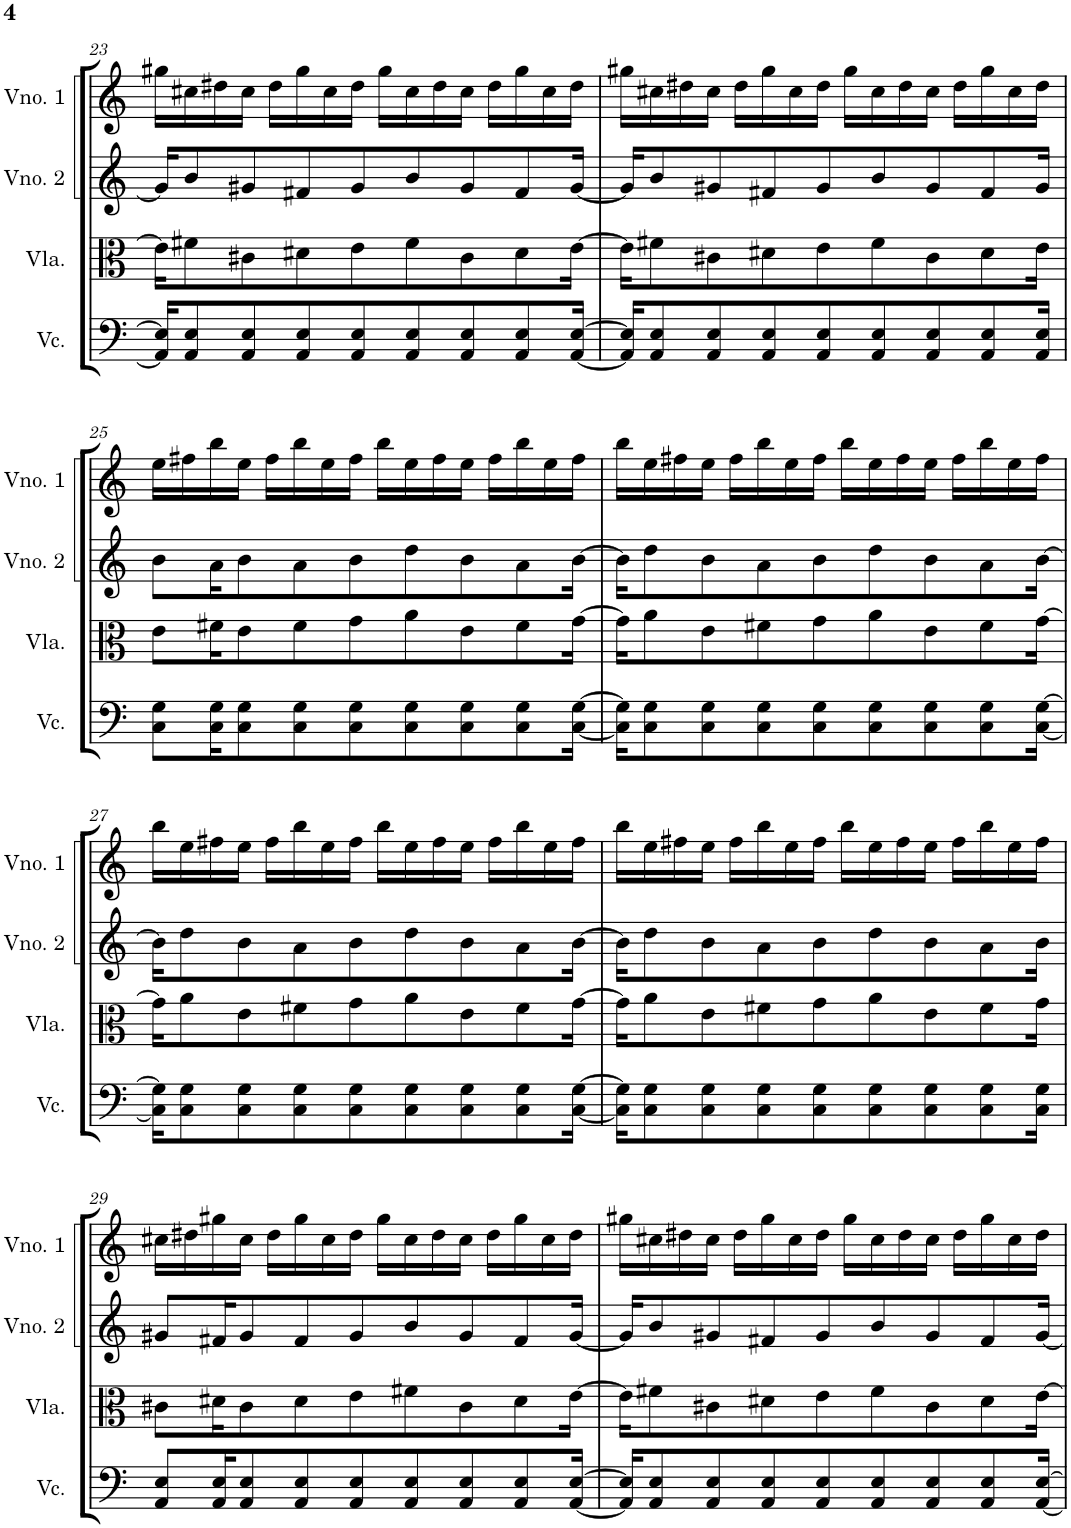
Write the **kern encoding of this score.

**kern	**kern	**kern	**kern
*part4	*part3	*part2	*part1
*staff4	*staff3	*staff2	*staff1
*I"Violoncelo	*I"Viola	*I"Violino 2	*I"Violino 1
*I'Vc.	*I'Vla.	*I'Vno. 2	*I'Vno. 1
!!LO:PB:g=z
*clefF4	*clefC3	*clefG2	*clefG2
*k[]	*k[]	*k[]	*k[]
*M4/4	*M4/4	*M4/4	*M4/4
=23	=23	=23	=23
16AA/] 16E/]KL	16e\KL]	16g#/KL]	16gg#X\LL
8AA/ 8E/	8f#X\	8b/	16cc#X\
.	.	.	16dd#X\
8AA/ 8E/	8c#X\	8g#X/	16cc#\JJ
.	.	.	16dd#\LL
8AA/ 8E/	8d#X\	8f#X/	16gg#\
.	.	.	16cc#\
8AA/ 8E/	8e\	8g#/	16dd#\JJ
.	.	.	16gg#\LL
8AA/ 8E/	8f#\	8b/	16cc#\
.	.	.	16dd#\
8AA/ 8E/	8c#\	8g#/	16cc#\JJ
.	.	.	16dd#\LL
8AA/ 8E/	8d#\	8f#/	16gg#\
.	.	.	16cc#\
[16AA/ [16E/Jk	[16e\Jk	[16g#/Jk	16dd#\JJ
=24	=24	=24	=24
16AA/] 16E/]KL	16e\KL]	16g#/KL]	16gg#X\LL
8AA/ 8E/	8f#X\	8b/	16cc#X\
.	.	.	16dd#X\
8AA/ 8E/	8c#X\	8g#X/	16cc#\JJ
.	.	.	16dd#\LL
8AA/ 8E/	8d#X\	8f#X/	16gg#\
.	.	.	16cc#\
8AA/ 8E/	8e\	8g#/	16dd#\JJ
.	.	.	16gg#\LL
8AA/ 8E/	8f#\	8b/	16cc#\
.	.	.	16dd#\
8AA/ 8E/	8c#\	8g#/	16cc#\JJ
.	.	.	16dd#\LL
8AA/ 8E/	8d#\	8f#/	16gg#\
.	.	.	16cc#\
16AA/ 16E/Jk	16e\Jk	16g#/Jk	16dd#\JJ
!!LO:LB:g=z
=25	=25	=25	=25
8C\ 8G\L	8e\L	8b\L	16ee\LL
.	.	.	16ff#X\
16C\ 16G\K	16f#X\K	16a\K	16bb\
8C\ 8G\	8e\	8b\	16ee\JJ
.	.	.	16ff#\LL
8C\ 8G\	8f#\	8a\	16bb\
.	.	.	16ee\
8C\ 8G\	8g\	8b\	16ff#\JJ
.	.	.	16bb\LL
8C\ 8G\	8a\	8dd\	16ee\
.	.	.	16ff#\
8C\ 8G\	8e\	8b\	16ee\JJ
.	.	.	16ff#\LL
8C\ 8G\	8f#\	8a\	16bb\
.	.	.	16ee\
[16C\ [16G\Jk	[16g\Jk	[16b\Jk	16ff#\JJ
=26	=26	=26	=26
16C\] 16G\]KL	16g\KL]	16b\KL]	16bb\LL
8C\ 8G\	8a\	8dd\	16ee\
.	.	.	16ff#X\
8C\ 8G\	8e\	8b\	16ee\JJ
.	.	.	16ff#\LL
8C\ 8G\	8f#X\	8a\	16bb\
.	.	.	16ee\
8C\ 8G\	8g\	8b\	16ff#\JJ
.	.	.	16bb\LL
8C\ 8G\	8a\	8dd\	16ee\
.	.	.	16ff#\
8C\ 8G\	8e\	8b\	16ee\JJ
.	.	.	16ff#\LL
8C\ 8G\	8f#\	8a\	16bb\
.	.	.	16ee\
[16C\ [16G\Jk	[16g\Jk	[16b\Jk	16ff#\JJ
!!LO:LB:g=z
=27	=27	=27	=27
16C\] 16G\]KL	16g\KL]	16b\KL]	16bb\LL
8C\ 8G\	8a\	8dd\	16ee\
.	.	.	16ff#X\
8C\ 8G\	8e\	8b\	16ee\JJ
.	.	.	16ff#\LL
8C\ 8G\	8f#X\	8a\	16bb\
.	.	.	16ee\
8C\ 8G\	8g\	8b\	16ff#\JJ
.	.	.	16bb\LL
8C\ 8G\	8a\	8dd\	16ee\
.	.	.	16ff#\
8C\ 8G\	8e\	8b\	16ee\JJ
.	.	.	16ff#\LL
8C\ 8G\	8f#\	8a\	16bb\
.	.	.	16ee\
[16C\ [16G\Jk	[16g\Jk	[16b\Jk	16ff#\JJ
=28	=28	=28	=28
16C\] 16G\]KL	16g\KL]	16b\KL]	16bb\LL
8C\ 8G\	8a\	8dd\	16ee\
.	.	.	16ff#X\
8C\ 8G\	8e\	8b\	16ee\JJ
.	.	.	16ff#\LL
8C\ 8G\	8f#X\	8a\	16bb\
.	.	.	16ee\
8C\ 8G\	8g\	8b\	16ff#\JJ
.	.	.	16bb\LL
8C\ 8G\	8a\	8dd\	16ee\
.	.	.	16ff#\
8C\ 8G\	8e\	8b\	16ee\JJ
.	.	.	16ff#\LL
8C\ 8G\	8f#\	8a\	16bb\
.	.	.	16ee\
16C\ 16G\Jk	16g\Jk	16b\Jk	16ff#\JJ
!!LO:LB:g=z
=29	=29	=29	=29
8AA/ 8E/L	8c#X\L	8g#X/L	16cc#X\LL
.	.	.	16dd#X\
16AA/ 16E/K	16d#X\K	16f#X/K	16gg#X\
8AA/ 8E/	8c#\	8g#/	16cc#\JJ
.	.	.	16dd#\LL
8AA/ 8E/	8d#\	8f#/	16gg#\
.	.	.	16cc#\
8AA/ 8E/	8e\	8g#/	16dd#\JJ
.	.	.	16gg#\LL
8AA/ 8E/	8f#X\	8b/	16cc#\
.	.	.	16dd#\
8AA/ 8E/	8c#\	8g#/	16cc#\JJ
.	.	.	16dd#\LL
8AA/ 8E/	8d#\	8f#/	16gg#\
.	.	.	16cc#\
[16AA/ [16E/Jk	[16e\Jk	[16g#/Jk	16dd#\JJ
=30	=30	=30	=30
16AA/] 16E/]KL	16e\KL]	16g#/KL]	16gg#X\LL
8AA/ 8E/	8f#X\	8b/	16cc#X\
.	.	.	16dd#X\
8AA/ 8E/	8c#X\	8g#X/	16cc#\JJ
.	.	.	16dd#\LL
8AA/ 8E/	8d#X\	8f#X/	16gg#\
.	.	.	16cc#\
8AA/ 8E/	8e\	8g#/	16dd#\JJ
.	.	.	16gg#\LL
8AA/ 8E/	8f#\	8b/	16cc#\
.	.	.	16dd#\
8AA/ 8E/	8c#\	8g#/	16cc#\JJ
.	.	.	16dd#\LL
8AA/ 8E/	8d#\	8f#/	16gg#\
.	.	.	16cc#\
[16AA/ [16E/Jk	[16e\Jk	[16g#/Jk	16dd#\JJ
=	=	=	=
*-	*-	*-	*-
